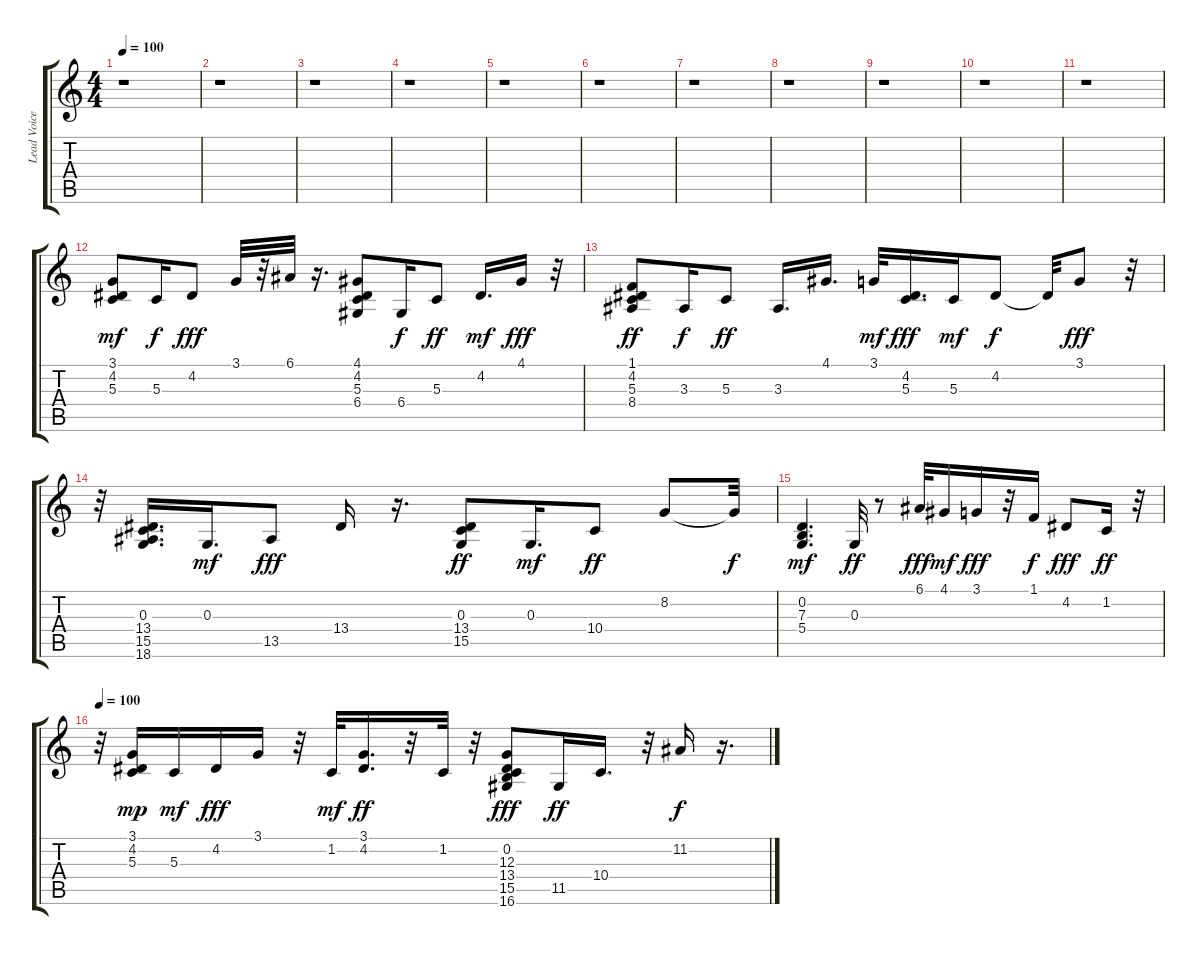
\track ("Lead Voice 1" "Lead Voice") {instrument lead6voice}
\staff {score tabs}
\tuning (E4 B3 G3 D3 A2 E2) {hide}
\ts (4 4)
\tempo 100
\clef g2
\ks c
r.1{dy mf} |
r.1 |
r.1 |
r.1 |
r.1 |
r.1 |
r.1 |
r.1 |
r.1 |
r.1 |
r.1 |
(3.1 4.2 5.3).8 5.3.16{dy f} 4.2.8{dy fff} 3.1.32 r.32 6.1.32 r.16{d} (4.1 4.2 5.3 6.4).8 6.4.16{dy f} 5.3.8{dy ff} 4.2.16{d dy mf} 4.1.16{dy fff} r.32 |
(1.1 4.2 5.3 8.4).8{dy ff} 3.3.16{dy f} 5.3.8{dy ff} 3.3.16{d} 4.1.16{d} 3.1.32{dy mf} (4.2 5.3).16{d dy fff} 5.3.16{dy mf} 4.2.8{dy f} 4.2{t}.32 3.1.8{dy fff} r.32 |
r.32 (0.3 13.4 15.5 18.6).16{d} 0.3.16{d dy mf} 13.5.8{dy fff} 13.4.16 r.16{d} (0.3 13.4 15.5).8{dy ff} 0.3.16{d dy mf} 10.4.8{dy ff} 8.2.8 8.2{t}.32{dy f} |
(0.2 7.3 5.4).4{d dy mf} 0.3.32{dy ff} r.8 6.1.32{dy fff} 4.1.16{dy mf} 3.1.16{dy fff} r.32 1.1.16{dy f} 4.2.8{dy fff} 1.2.16{dy ff} r.32 |
\tempo 100
r.32 (3.1 4.2 5.3).16{dy mp} 5.3.16{dy mf} 4.2.16{dy fff} 3.1.16 r.32 1.2.32{dy mf} (3.1 4.2).16{d dy ff} r.32 1.2.32 r.32 (0.2 12.3 13.4 15.5 16.6).8{dy fff} 11.5.16{dy ff} 10.4.16{d} r.32 11.2.16{dy f} r.16{d}
